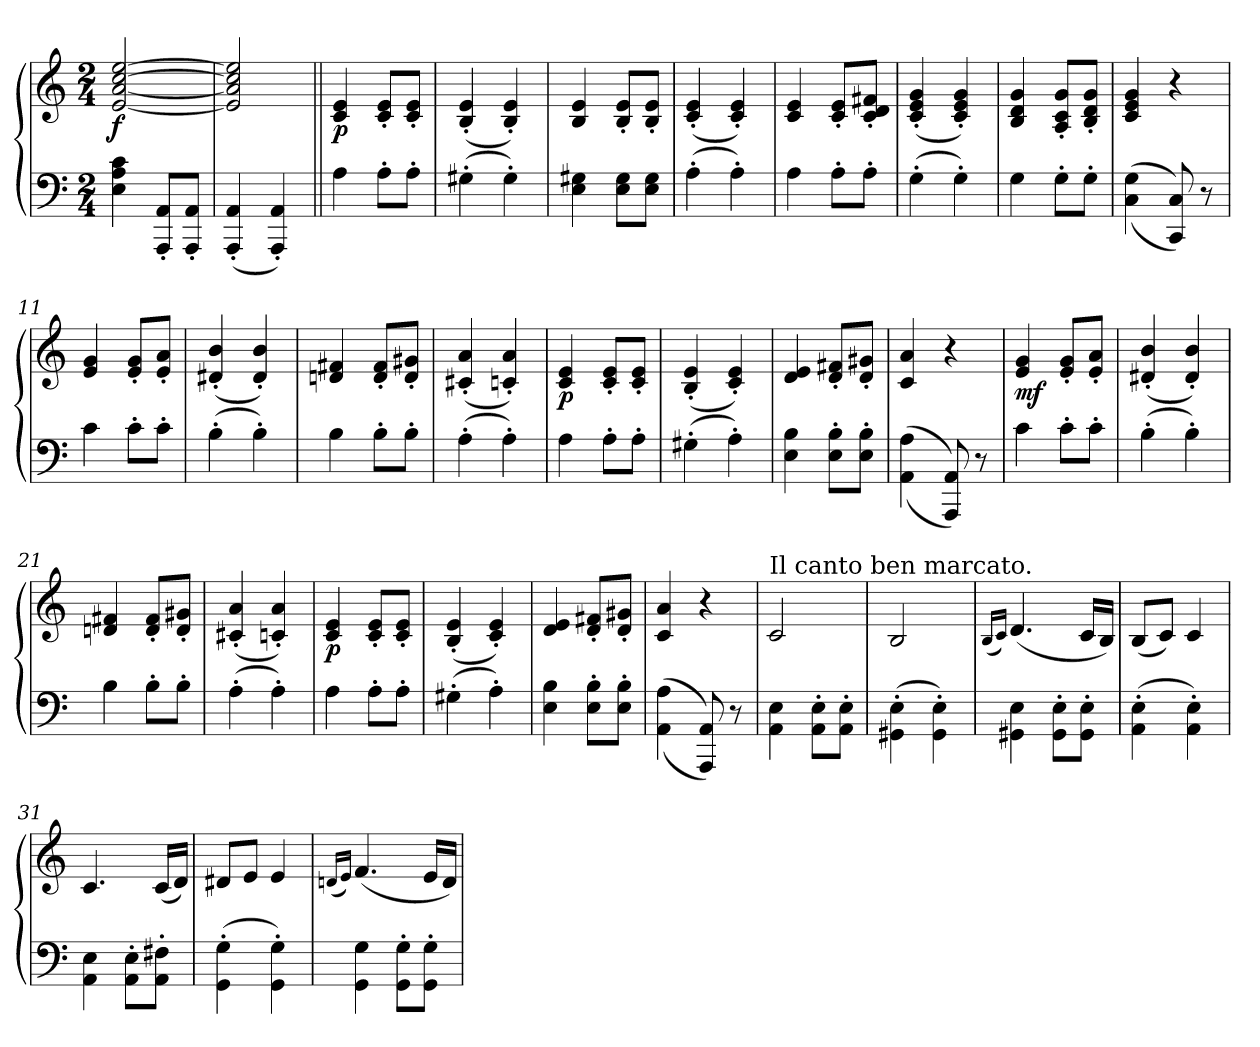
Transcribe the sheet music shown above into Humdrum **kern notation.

**kern	**kern	**dynam
*part1	*part1	*part1
*staff2	*staff1	*staff1/2
*clefF4	*clefG2	*
*k[]	*k[]	*
*M2/4	*M2/4	*
=1	=1	=1
!	!	!LO:DY:b
4E\ 4A\ 4c\	[2e/ [2a/ [2cc/ [2ee/	f
8AAA'/ 8AA'/L	.	.
8AAA'/ 8AA'/J	.	.
=2	=2	=2
(<4AAA'/ 4AA'/	2e]/ 2a]/ 2cc]/ 2ee]/	.
4AAA'/ 4AA'/)	.	.
=3||	=3||	=3||
!	!	!LO:DY:b
4A\	4c/ 4e/	p
8A'\L	8c'/ 8e'/L	.
8A'\J	8c'/ 8e'/J	.
=4	=4	=4
(>4G#X'\	(<4B'/ 4e'/	.
4G#'\)	4B'/ 4e'/)	.
=5	=5	=5
4E\ 4G#X\	4B/ 4e/	.
8E\ 8G#\L	8B'/ 8e'/L	.
8E\ 8G#\J	8B'/ 8e'/J	.
=6	=6	=6
(>4A'\	(<4c'/ 4e'/	.
4A'\)	4c'/ 4e'/)	.
=7	=7	=7
4A\	4c/ 4e/	.
8A'\L	8c'/ 8e'/L	.
8A'\J	8c'/ 8d'/ 8f#X'/J	.
=8	=8	=8
(>4G'\	(<4c'/ 4e'/ 4g'/	.
4G'\)	4c'/ 4e'/ 4g'/)	.
=9	=9	=9
4G\	4B/ 4d/ 4g/	.
8G'\L	8A'/ 8c'/ 8g'/L	.
8G'\J	8B'/ 8d'/ 8g'/J	.
=10	=10	=10
(>(<4C\ 4G\	4c/ 4e/ 4g/	.
8CC/ 8C/))	4r	.
8r	.	.
=11	=11	=11
4c\	4e/ 4g/	.
8c'\L	8e'/ 8g'/L	.
8c'\J	8e'/ 8a'/J	.
=12	=12	=12
(>4B'\	(<4d#X'/ 4b'/	.
4B'\)	4d#'/ 4b'/)	.
=13	=13	=13
4B\	4dn/ 4f#X/	.
8B'\L	8d'/ 8f#'/L	.
8B'\J	8d'/ 8g#X'/J	.
=14	=14	=14
(>4A'\	(<4c#X'/ 4a'/	.
4A'\)	4cn'/ 4a'/)	.
=15	=15	=15
!	!	!LO:DY:b
4A\	4c/ 4e/	p
8A'\L	8c'/ 8e'/L	.
8A'\J	8c'/ 8e'/J	.
=16	=16	=16
(>4G#X'\	(<4B'/ 4e'/	.
4A'\)	4c'/ 4e'/)	.
=17	=17	=17
4E\ 4B\	4d/ 4e/	.
8E'\ 8B'\L	8d'/ 8f#X'/L	.
8E'\ 8B'\J	8d'/ 8g#X'/J	.
=18	=18	=18
(>(<4AA\ 4A\	4c/ 4a/	.
8AAA/ 8AA/))	4r	.
8r	.	.
=19	=19	=19
!	!	!LO:DY:b
4c\	4e/ 4g/	mf
8c'\L	8e'/ 8g'/L	.
8c'\J	8e'/ 8a'/J	.
=20	=20	=20
(>4B'\	(<4d#X'/ 4b'/	.
4B'\)	4d#'/ 4b'/)	.
=21	=21	=21
4B\	4dn/ 4f#X/	.
8B'\L	8d'/ 8f#'/L	.
8B'\J	8d'/ 8g#X'/J	.
=22	=22	=22
(>4A'\	(<4c#X'/ 4a'/	.
4A'\)	4cn'/ 4a'/)	.
=23	=23	=23
!	!	!LO:DY:b
4A\	4c/ 4e/	p
8A'\L	8c'/ 8e'/L	.
8A'\J	8c'/ 8e'/J	.
=24	=24	=24
(>4G#X'\	(<4B'/ 4e'/	.
4A'\)	4c'/ 4e'/)	.
=25	=25	=25
4E\ 4B\	4d/ 4e/	.
8E'\ 8B'\L	8d'/ 8f#X'/L	.
8E'\ 8B'\J	8d'/ 8g#X'/J	.
=26	=26	=26
(>(<4AA\ 4A\	4c/ 4a/	.
8AAA/ 8AA/))	4r	.
8r	.	.
=27	=27	=27
!	!LO:TX:a:t=Il canto ben marcato.	!
!	!	!LO:DY:b=2
!	!	!LO:DY:n=1:b
4AA\ 4E\	2c/	p mf
8AA'\ 8E'\L	.	.
8AA'\ 8E'\J	.	.
=28	=28	=28
(>4GG#X'\ 4E'\	2B/	.
4GG#'\ 4E'\)	.	.
=29	=29	=29
.	(<16qqB/LL	.
.	16qqc/JJ)	.
4GG#X\ 4E\	(<4.d/	.
8GG#'\ 8E'\L	.	.
8GG#'\ 8E'\J	16c/LL	.
.	16B/JJ)	.
=30	=30	=30
(>4AA'\ 4E'\	(<8B/L	.
.	8c/J)	.
4AA'\ 4E'\)	4c/	.
=31	=31	=31
4AA\ 4E\	4.c/	.
8AA'\ 8E'\L	.	.
8AA'\ 8F#X'\J	(<16c/LL	.
.	16d/JJ)	.
=32	=32	=32
(>4GG'\ 4G'\	8d#X/L	.
.	8e/J	.
4GG'\ 4G'\)	4e/	.
=33	=33	=33
.	(<16qqdn/LL	.
.	16qqe/JJ)	.
4GG\ 4G\	(<4.f/	.
8GG'\ 8G'\L	.	.
8GG'\ 8G'\J	16e/LL	.
.	16d/JJ)	.
=	=	=
*-	*-	*-
